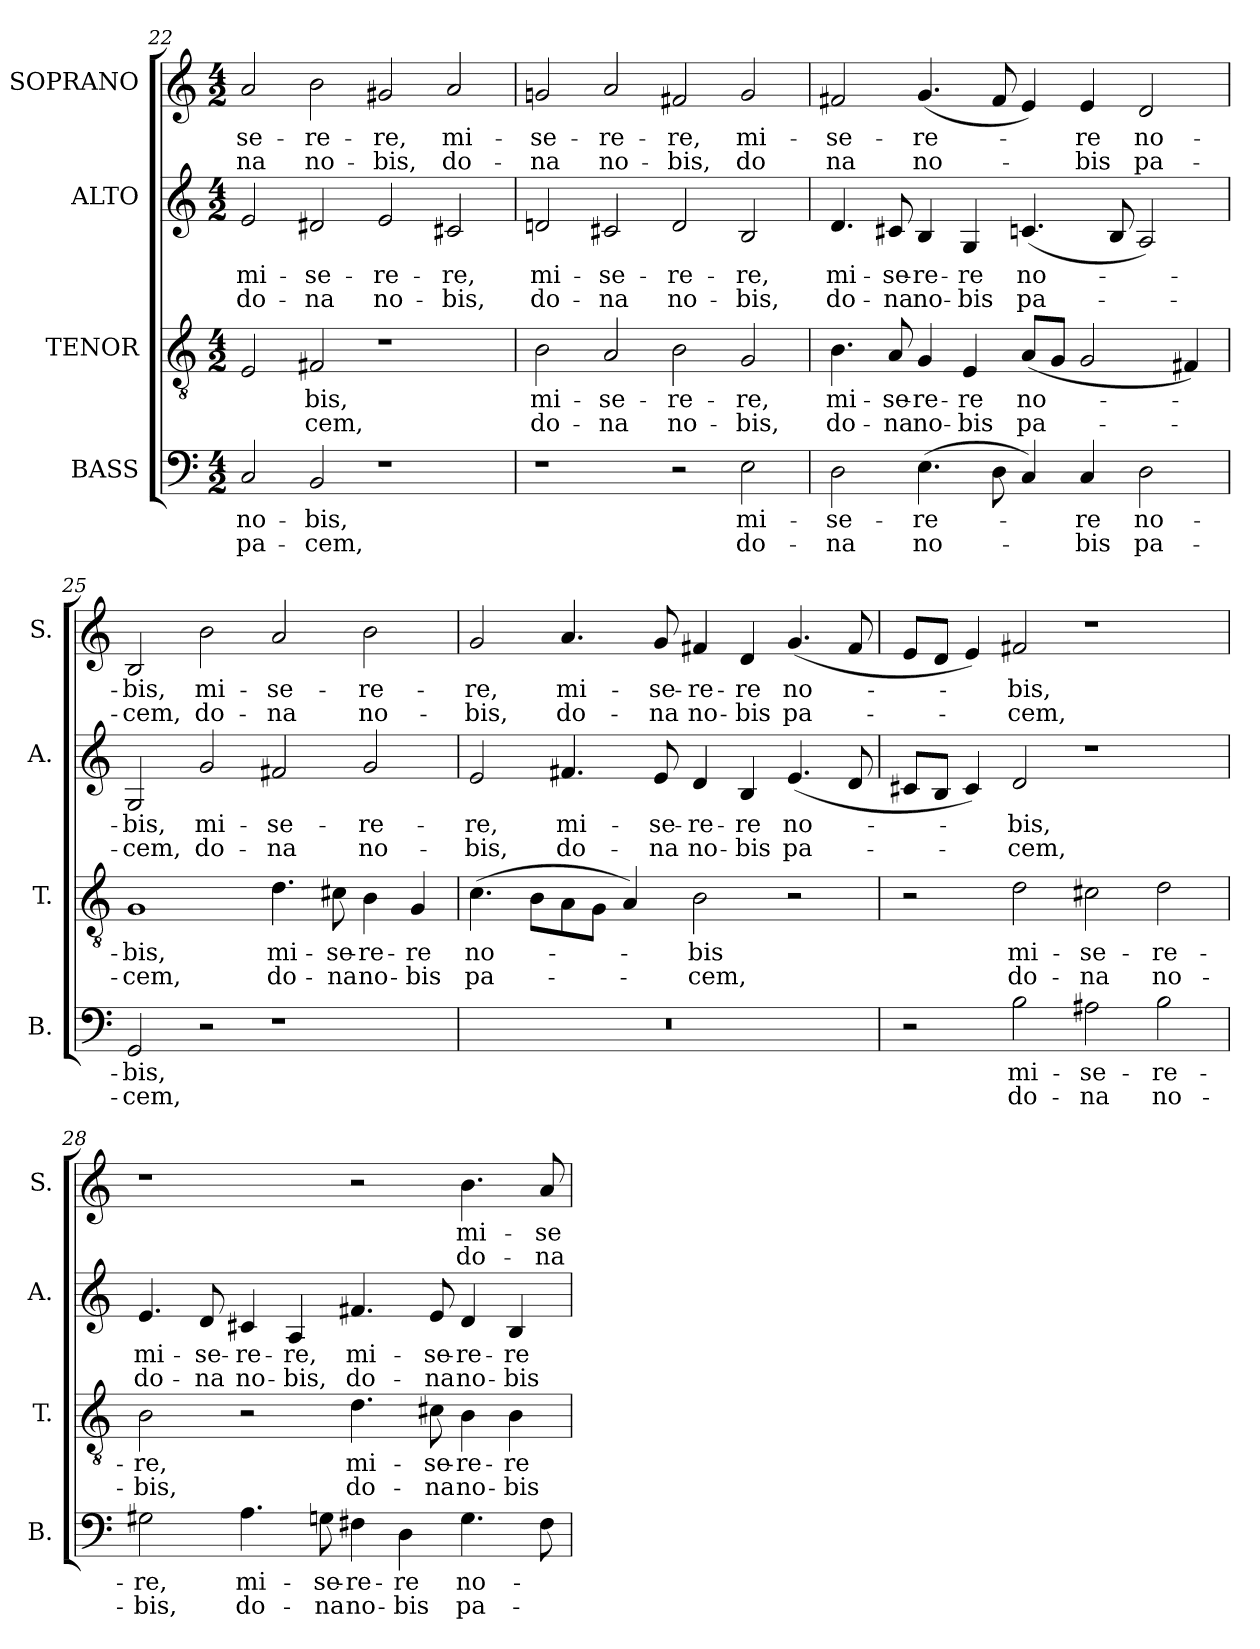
**kern	**text	**text	**kern	**text	**text	**kern	**text	**text	**kern	**text	**text
*part4	*part4	*part4	*part3	*part3	*part3	*part2	*part2	*part2	*part1	*part1	*part1
*staff4	*staff4	*staff4	*staff3	*staff3	*staff3	*staff2	*staff2	*staff2	*staff1	*staff1	*staff1
*I"BASS	*	*	*I"TENOR	*	*	*I"ALTO	*	*	*I"SOPRANO	*	*
*I'B.	*	*	*I'T.	*	*	*I'A.	*	*	*I'S.	*	*
*clefF4	*	*	*clefGv2	*	*	*clefG2	*	*	*clefG2	*	*
*	*	*	*ITrd7c12	*	*	*	*	*	*	*	*
*k[]	*	*	*k[]	*	*	*k[]	*	*	*k[]	*	*
*M4/2	*	*	*M4/2	*	*	*M4/2	*	*	*M4/2	*	*
=22	=22	=22	=22	=22	=22	=22	=22	=22	=22	=22	=22
!	!LO:LY:b	!LO:LY:b	!	!	!	!	!LO:LY:b	!LO:LY:b	!	!LO:LY:b	!LO:LY:b
2C/	no-	pa-	2EE/	.	.	2e/	mi-	do-	2a/	-se-	-na
!	!LO:LY:b	!LO:LY:b	!	!LO:LY:b	!LO:LY:b	!	!LO:LY:b	!LO:LY:b	!	!LO:LY:b	!LO:LY:b
2BB/	-bis,	-cem,	2FF#X/	-bis,	-cem,	2d#X/	-se-	-na	2b\	-re-	no-
!	!	!	!	!	!	!	!LO:LY:b	!LO:LY:b	!	!LO:LY:b	!LO:LY:b
1r	.	.	1r	.	.	2e/	-re-	no-	2g#X/	-re,	-bis,
!	!	!	!	!	!	!	!LO:LY:b	!LO:LY:b	!	!LO:LY:b	!LO:LY:b
.	.	.	.	.	.	2c#X/	-re,	-bis,	2a/	mi-	do-
=23	=23	=23	=23	=23	=23	=23	=23	=23	=23	=23	=23
!	!	!	!	!LO:LY:b	!LO:LY:b	!	!LO:LY:b	!LO:LY:b	!	!LO:LY:b	!LO:LY:b
1r	.	.	2BB\	mi-	do-	2dn/	mi-	do-	2gn/	-se-	-na
!	!	!	!	!LO:LY:b	!LO:LY:b	!	!LO:LY:b	!LO:LY:b	!	!LO:LY:b	!LO:LY:b
.	.	.	2AA/	-se-	-na	2c#X/	-se-	-na	2a/	-re-	no-
!	!	!	!	!LO:LY:b	!LO:LY:b	!	!LO:LY:b	!LO:LY:b	!	!LO:LY:b	!LO:LY:b
2r	.	.	2BB\	-re-	no-	2d/	-re-	no-	2f#X/	-re,	-bis,
!	!LO:LY:b	!LO:LY:b	!	!LO:LY:b	!LO:LY:b	!	!LO:LY:b	!LO:LY:b	!	!LO:LY:b	!LO:LY:b
2E\	mi-	do-	2GG/	-re,	-bis,	2B/	-re,	-bis,	2g/	mi-	do
!!LO:PB:g=z
=24	=24	=24	=24	=24	=24	=24	=24	=24	=24	=24	=24
!	!LO:LY:b	!LO:LY:b	!	!LO:LY:b	!LO:LY:b	!	!LO:LY:b	!LO:LY:b	!	!LO:LY:b	!LO:LY:b
2D\	-se-	-na	4.BB\	mi-	do-	4.d/	mi-	do-	2f#X/	-se-	na
!	!	!	!	!LO:LY:b	!LO:LY:b	!	!LO:LY:b	!LO:LY:b	!	!	!
.	.	.	8AA/	-se-	-na	8c#X/	-se-	-na	.	.	.
!	!LO:LY:b	!LO:LY:b	!	!LO:LY:b	!LO:LY:b	!	!LO:LY:b	!LO:LY:b	!	!LO:LY:b	!LO:LY:b
(4.E\	-re-	no-	4GG/	-re-	no-	4B/	-re-	no-	(4.g/	-re-	no-
!	!	!	!	!LO:LY:b	!LO:LY:b	!	!LO:LY:b	!LO:LY:b	!	!	!
.	.	.	4EE/	-re	-bis	4G/	-re	-bis	.	.	.
8D\	.	.	.	.	.	.	.	.	8f#/	.	.
!	!	!	!	!LO:LY:b	!LO:LY:b	!	!LO:LY:b	!LO:LY:b	!	!	!
4C/)	.	.	(8AA/L	no-	pa-	(4.cn/	no-	pa-	4e/)	.	.
.	.	.	8GG/J	.	.	.	.	.	.	.	.
!	!LO:LY:b	!LO:LY:b	!	!	!	!	!	!	!	!LO:LY:b	!LO:LY:b
4C/	-re	-bis	2GG/	.	.	.	.	.	4e/	-re	-bis
.	.	.	.	.	.	8B/	.	.	.	.	.
!	!LO:LY:b	!LO:LY:b	!	!	!	!	!	!	!	!LO:LY:b	!LO:LY:b
2D\	no-	pa-	.	.	.	2A/)	.	.	2d/	no-	pa-
.	.	.	4FF#X/)	.	.	.	.	.	.	.	.
=25	=25	=25	=25	=25	=25	=25	=25	=25	=25	=25	=25
!	!LO:LY:b	!LO:LY:b	!	!LO:LY:b	!LO:LY:b	!	!LO:LY:b	!LO:LY:b	!	!LO:LY:b	!LO:LY:b
2GG/	-bis,	-cem,	1GG	-bis,	-cem,	2G/	-bis,	-cem,	2B/	-bis,	-cem,
!	!	!	!	!	!	!	!LO:LY:b	!LO:LY:b	!	!LO:LY:b	!LO:LY:b
2r	.	.	.	.	.	2g/	mi-	do-	2b\	mi-	do-
!	!	!	!	!LO:LY:b	!LO:LY:b	!	!LO:LY:b	!LO:LY:b	!	!LO:LY:b	!LO:LY:b
1r	.	.	4.D\	mi-	do-	2f#X/	-se-	-na	2a/	-se-	-na
!	!	!	!	!LO:LY:b	!LO:LY:b	!	!	!	!	!	!
.	.	.	8C#X\	-se-	-na	.	.	.	.	.	.
!	!	!	!	!LO:LY:b	!LO:LY:b	!	!LO:LY:b	!LO:LY:b	!	!LO:LY:b	!LO:LY:b
.	.	.	4BB\	-re-	no-	2g/	-re-	no-	2b\	-re-	no-
!	!	!	!	!LO:LY:b	!LO:LY:b	!	!	!	!	!	!
.	.	.	4GG/	-re	-bis	.	.	.	.	.	.
=26	=26	=26	=26	=26	=26	=26	=26	=26	=26	=26	=26
!	!	!	!	!LO:LY:b	!LO:LY:b	!	!LO:LY:b	!LO:LY:b	!	!LO:LY:b	!LO:LY:b
0r	.	.	(4.C\	no-	pa-	2e/	-re,	-bis,	2g/	-re,	-bis,
.	.	.	8BB\L	.	.	.	.	.	.	.	.
!	!	!	!	!	!	!	!LO:LY:b	!LO:LY:b	!	!LO:LY:b	!LO:LY:b
.	.	.	8AA\	.	.	4.f#X/	mi-	do-	4.a/	mi-	do-
.	.	.	8GG\J	.	.	.	.	.	.	.	.
.	.	.	4AA/)	.	.	.	.	.	.	.	.
!	!	!	!	!	!	!	!LO:LY:b	!LO:LY:b	!	!LO:LY:b	!LO:LY:b
.	.	.	.	.	.	8e/	-se-	-na	8g/	-se-	-na
!	!	!	!	!LO:LY:b	!LO:LY:b	!	!LO:LY:b	!LO:LY:b	!	!LO:LY:b	!LO:LY:b
.	.	.	2BB\	-bis	-cem,	4d/	-re-	no-	4f#X/	-re-	no-
!	!	!	!	!	!	!	!LO:LY:b	!LO:LY:b	!	!LO:LY:b	!LO:LY:b
.	.	.	.	.	.	4B/	-re	-bis	4d/	-re	-bis
!	!	!	!	!	!	!	!LO:LY:b	!LO:LY:b	!	!LO:LY:b	!LO:LY:b
.	.	.	2r	.	.	(4.e/	no-	pa-	(4.g/	no-	pa-
.	.	.	.	.	.	8d/	.	.	8f#/	.	.
=27	=27	=27	=27	=27	=27	=27	=27	=27	=27	=27	=27
2r	.	.	2r	.	.	8c#X/L	.	.	8e/L	.	.
.	.	.	.	.	.	8B/J	.	.	8d/J	.	.
.	.	.	.	.	.	4c#/)	.	.	4e/)	.	.
!	!LO:LY:b	!LO:LY:b	!	!LO:LY:b	!LO:LY:b	!	!LO:LY:b	!LO:LY:b	!	!LO:LY:b	!LO:LY:b
2B\	mi-	do-	2D\	mi-	do-	2d/	-bis,	-cem,	2f#X/	-bis,	-cem,
!	!LO:LY:b	!LO:LY:b	!	!LO:LY:b	!LO:LY:b	!	!	!	!	!	!
2A#X\	-se-	-na	2C#X\	-se-	-na	1r	.	.	1r	.	.
!	!LO:LY:b	!LO:LY:b	!	!LO:LY:b	!LO:LY:b	!	!	!	!	!	!
2B\	-re-	no-	2D\	-re-	no-	.	.	.	.	.	.
!!LO:LB:g=z
=28	=28	=28	=28	=28	=28	=28	=28	=28	=28	=28	=28
!	!LO:LY:b	!LO:LY:b	!	!LO:LY:b	!LO:LY:b	!	!LO:LY:b	!LO:LY:b	!	!	!
2G#X\	-re,	-bis,	2BB\	-re,	-bis,	4.e/	mi-	do-	1r	.	.
!	!	!	!	!	!	!	!LO:LY:b	!LO:LY:b	!	!	!
.	.	.	.	.	.	8d/	-se-	-na	.	.	.
!	!LO:LY:b	!LO:LY:b	!	!	!	!	!LO:LY:b	!LO:LY:b	!	!	!
4.A\	mi-	do-	2r	.	.	4c#X/	-re-	no-	.	.	.
!	!	!	!	!	!	!	!LO:LY:b	!LO:LY:b	!	!	!
.	.	.	.	.	.	4A/	-re,	-bis,	.	.	.
!	!LO:LY:b	!LO:LY:b	!	!	!	!	!	!	!	!	!
8Gn\	-se-	-na	.	.	.	.	.	.	.	.	.
!	!LO:LY:b	!LO:LY:b	!	!LO:LY:b	!LO:LY:b	!	!LO:LY:b	!LO:LY:b	!	!	!
4F#X\	-re-	no-	4.D\	mi-	do-	4.f#X/	mi-	do-	2r	.	.
!	!LO:LY:b	!LO:LY:b	!	!	!	!	!	!	!	!	!
4D\	-re	-bis	.	.	.	.	.	.	.	.	.
!	!	!	!	!LO:LY:b	!LO:LY:b	!	!LO:LY:b	!LO:LY:b	!	!	!
.	.	.	8C#X\	-se-	-na	8e/	-se-	-na	.	.	.
!	!LO:LY:b	!LO:LY:b	!	!LO:LY:b	!LO:LY:b	!	!LO:LY:b	!LO:LY:b	!	!LO:LY:b	!LO:LY:b
4.G\	no-	pa-	4BB\	-re-	no-	4d/	-re-	no-	4.b\	mi-	do-
!	!	!	!	!LO:LY:b	!LO:LY:b	!	!LO:LY:b	!LO:LY:b	!	!	!
.	.	.	4BB\	-re	-bis	4B/	-re	-bis	.	.	.
!	!	!	!	!	!	!	!	!	!	!LO:LY:b	!LO:LY:b
8F#\	.	.	.	.	.	.	.	.	8a/	-se-	-na
=	=	=	=	=	=	=	=	=	=	=	=
*-	*-	*-	*-	*-	*-	*-	*-	*-	*-	*-	*-
